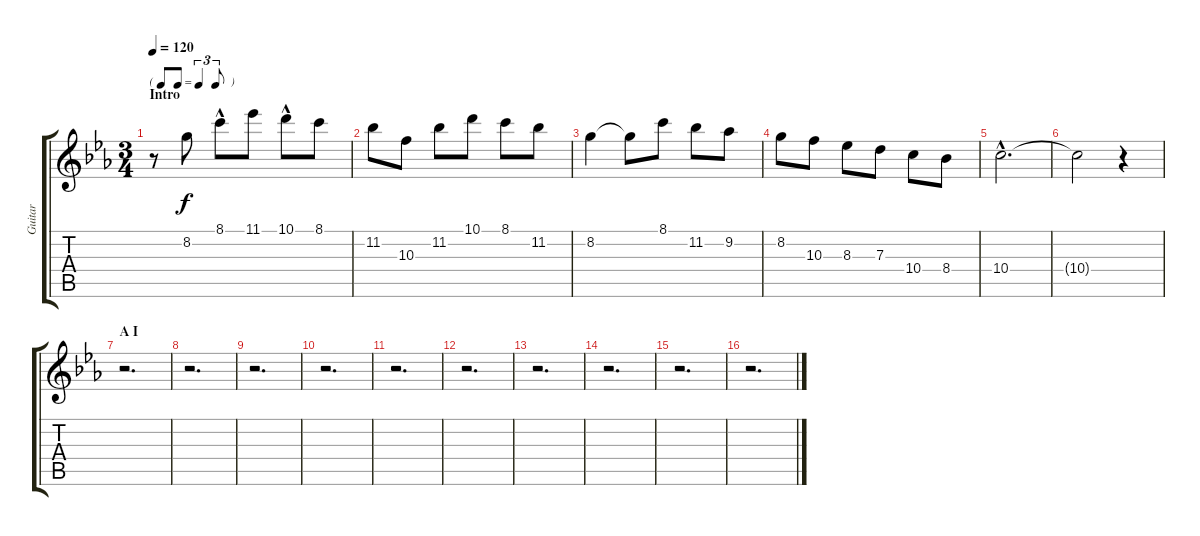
\track ("Guitar" "Guitar") {instrument acousticguitarsteel}
\staff {score tabs}
\tuning (E4 B3 G3 D3 A2 E2) {hide}
\ts (3 4)
\tf triplet8th
\section ("" "Intro")
\tempo 120
\clef g2
\ks cminor
r.8{dy f instrument acousticguitarsteel} 8.2.8 8.1{hac}.8 11.1.8 10.1{hac}.8 8.1.8 |
11.2.8 10.3.8 11.2.8 10.1.8 8.1.8 11.2.8 |
8.2.4 8.2{t}.8 8.1.8 11.2.8 9.2.8 |
8.2.8 10.3.8 8.3.8 7.3.8 10.4.8 8.4.8 |
10.4{hac}.2{d} |
10.4{t}.2 r.4 |
\section ("" "A I")
r.2{d} |
r.2{d} |
r.2{d} |
r.2{d} |
r.2{d} |
r.2{d} |
r.2{d} |
r.2{d} |
r.2{d} |
r.2{d}
